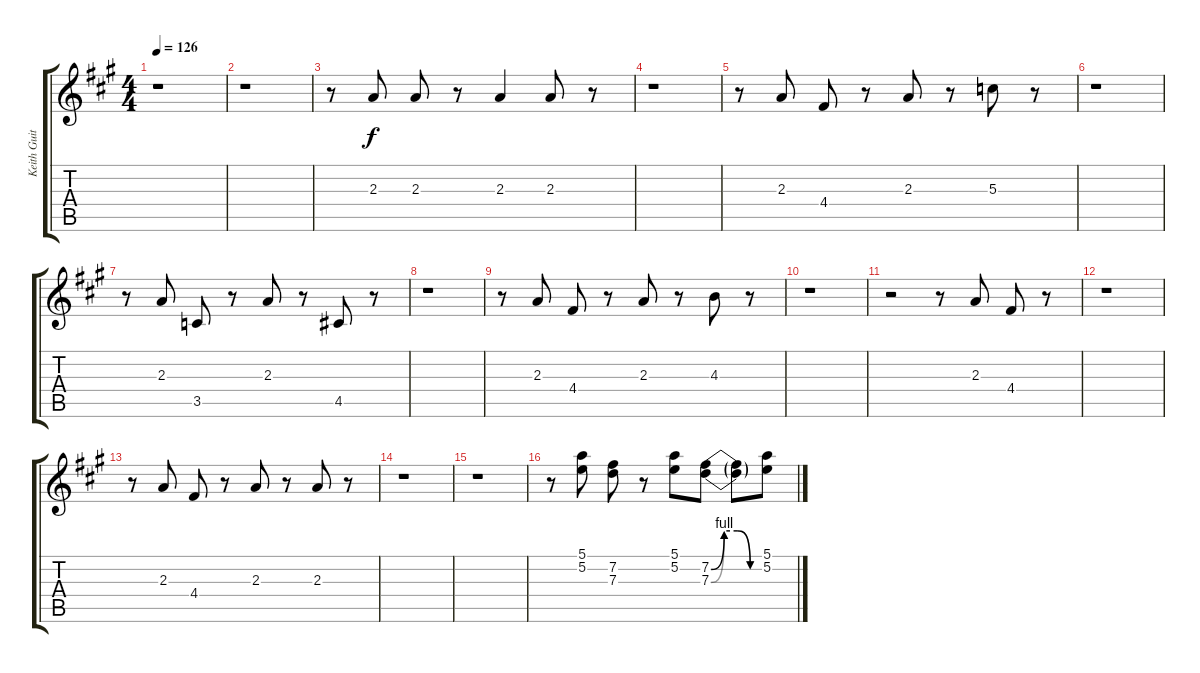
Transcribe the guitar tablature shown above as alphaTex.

\track ("Keith Guitar" "Keith Guit") {instrument overdrivenguitar}
\staff {score tabs}
\tuning (E4 B3 G3 D3 A2 E2) {hide}
\ts (4 4)
\tempo 126
\clef g2
\ks a
r.1{dy f} |
r.1 |
r.8 2.3.8 2.3.8 r.8 2.3.4 2.3.8 r.8 |
r.1 |
r.8 2.3.8 4.4.8 r.8 2.3.8 r.8 5.3.8 r.8 |
r.1 |
r.8 2.3.8 3.5.8 r.8 2.3.8 r.8 4.5.8 r.8 |
r.1 |
r.8 2.3.8 4.4.8 r.8 2.3.8 r.8 4.3.8 r.8 |
r.1 |
r.2 r.8 2.3.8 4.4.8 r.8 |
r.1 |
r.8 2.3.8 4.4.8 r.8 2.3.8 r.8 2.3.8 r.8 |
r.1 |
r.1 |
r.8 (5.1 5.2).8 (7.2 7.3).8 r.8 (5.1 5.2).8 (7.2{be (custom 0 0 15 4 30 4 45 0 60 0)} 7.3{be (custom 0 0 15 4 30 4 45 0 60 0)}).8 (7.2{t} 7.3{t}).8 (5.1 5.2).8
